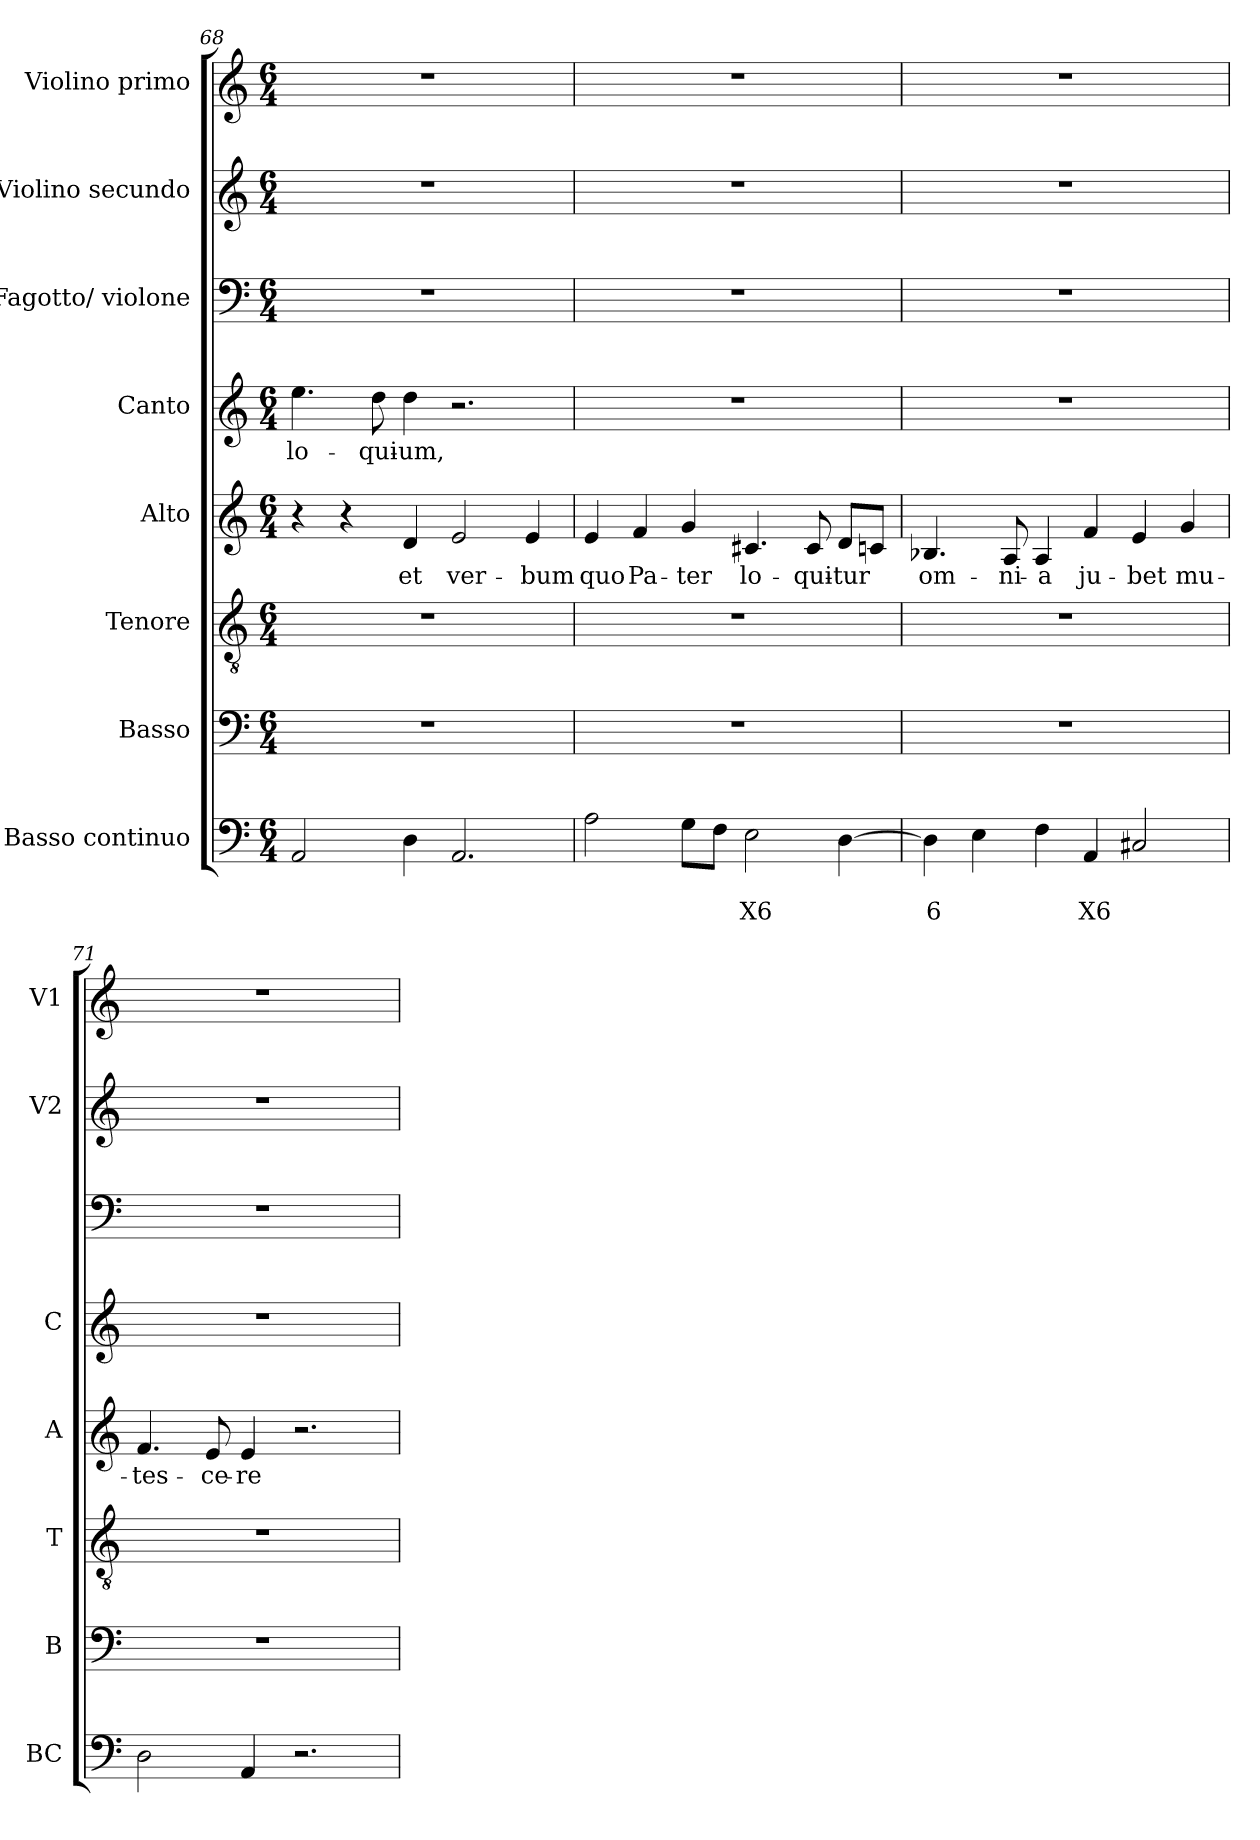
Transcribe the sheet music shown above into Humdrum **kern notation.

**kern	**text	**text	**kern	**kern	**kern	**text	**kern	**text	**kern	**kern	**kern
*part8	*part8	*part8	*part7	*part6	*part5	*part5	*part4	*part4	*part3	*part2	*part1
*staff8	*staff8	*staff8	*staff7	*staff6	*staff5	*staff5	*staff4	*staff4	*staff3	*staff2	*staff1
*I"Basso continuo	*	*	*I"Basso	*I"Tenore	*I"Alto	*	*I"Canto	*	*I"Fagotto/ violone	*I"Violino secundo	*I"Violino primo
*I'BC	*	*	*I'B	*I'T	*I'A	*	*I'C	*	*	*I'V2	*I'V1
!!LO:LB:g=z
*clefF4	*	*	*clefF4	*clefGv2	*clefG2	*	*clefG2	*	*clefF4	*clefG2	*clefG2
*k[]	*	*	*k[]	*k[]	*k[]	*	*k[]	*	*k[]	*k[]	*k[]
*C:	*	*	*C:	*C:	*C:	*	*C:	*	*C:	*C:	*C:
*M6/4	*	*	*M6/4	*M6/4	*M6/4	*	*M6/4	*	*M6/4	*M6/4	*M6/4
=68	=68	=68	=68	=68	=68	=68	=68	=68	=68	=68	=68
!	!	!	!	!	!	!	!	!LO:LY:b	!	!	!
2AA/	.	.	1.r	1.r	4r	.	4.ee\	-lo-	1.r	1.r	1.r
.	.	.	.	.	4r	.	.	.	.	.	.
!	!	!	!	!	!	!	!	!LO:LY:b	!	!	!
.	.	.	.	.	.	.	8dd\	-qui-	.	.	.
!	!	!	!	!	!	!LO:LY:b	!	!LO:LY:b	!	!	!
4D\	.	.	.	.	4d/	et	4dd\	-um,	.	.	.
!	!	!	!	!	!	!LO:LY:b	!	!	!	!	!
2.AA/	.	.	.	.	2e/	ver-	2.r	.	.	.	.
!	!	!	!	!	!	!LO:LY:b	!	!	!	!	!
.	.	.	.	.	4e/	-bum	.	.	.	.	.
=69	=69	=69	=69	=69	=69	=69	=69	=69	=69	=69	=69
!	!	!	!	!	!	!LO:LY:b	!	!	!	!	!
2A\	.	.	1.r	1.r	4e/	quo	1.r	.	1.r	1.r	1.r
!	!	!	!	!	!	!LO:LY:b	!	!	!	!	!
.	.	.	.	.	4f/	Pa-	.	.	.	.	.
!	!	!	!	!	!	!LO:LY:b	!	!	!	!	!
8G\L	.	.	.	.	4g/	-ter	.	.	.	.	.
8F\J	.	.	.	.	.	.	.	.	.	.	.
!	!	!LO:LY:b	!	!	!	!LO:LY:b	!	!	!	!	!
2E\	.	X6	.	.	4.c#X/	lo-	.	.	.	.	.
!	!	!	!	!	!	!LO:LY:b	!	!	!	!	!
.	.	.	.	.	8c#/	-qui-	.	.	.	.	.
!	!	!	!	!	!	!LO:LY:b	!	!	!	!	!
[4D\	.	.	.	.	8d/L	-tur	.	.	.	.	.
.	.	.	.	.	8cn/J	.	.	.	.	.	.
=70	=70	=70	=70	=70	=70	=70	=70	=70	=70	=70	=70
!	!	!LO:LY:b	!	!	!	!LO:LY:b	!	!	!	!	!
4D\]	.	6	1.r	1.r	4.B-X/	om-	1.r	.	1.r	1.r	1.r
4E\	.	.	.	.	.	.	.	.	.	.	.
!	!	!	!	!	!	!LO:LY:b	!	!	!	!	!
.	.	.	.	.	8A/	-ni-	.	.	.	.	.
!	!	!	!	!	!	!LO:LY:b	!	!	!	!	!
4F\	.	.	.	.	4A/	-a	.	.	.	.	.
!	!	!LO:LY:b	!	!	!	!LO:LY:b	!	!	!	!	!
4AA/	.	X6	.	.	4f/	ju-	.	.	.	.	.
!	!	!	!	!	!	!LO:LY:b	!	!	!	!	!
2C#X/	.	.	.	.	4e/	-bet	.	.	.	.	.
!	!	!	!	!	!	!LO:LY:b	!	!	!	!	!
.	.	.	.	.	4g/	mu-	.	.	.	.	.
=71	=71	=71	=71	=71	=71	=71	=71	=71	=71	=71	=71
!	!	!	!	!	!	!LO:LY:b	!	!	!	!	!
2D\	.	.	1.r	1.r	4.f/	-tes-	1.r	.	1.r	1.r	1.r
!	!	!	!	!	!	!LO:LY:b	!	!	!	!	!
.	.	.	.	.	8e/	-ce-	.	.	.	.	.
!	!	!	!	!	!	!LO:LY:b	!	!	!	!	!
4AA/	.	.	.	.	4e/	-re	.	.	.	.	.
2.r	.	.	.	.	2.r	.	.	.	.	.	.
=	=	=	=	=	=	=	=	=	=	=	=
*-	*-	*-	*-	*-	*-	*-	*-	*-	*-	*-	*-
